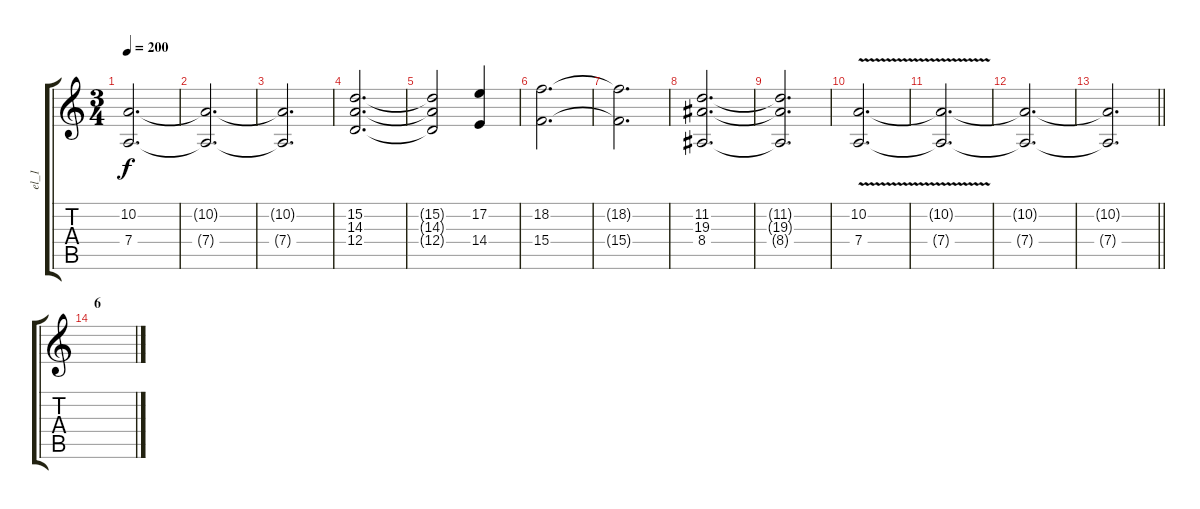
\track ("el_1" "el_1") {instrument stringensemble1}
\staff {score tabs}
\tuning (E4 B3 G3 D3 A2 D2) {hide}
\ts (3 4)
\tempo 200
\clef g2
\ks c
(10.2{t} 7.4{t}).2{d dy f} |
(10.2{t} 7.4{t}).2{d} |
(10.2{t} 7.4{t}).2{d} |
(15.2 14.3 12.4).2{d} |
(15.2{t} 14.3{t} 12.4{t}).2 (17.2 14.4).4 |
(18.2 15.4).2{d} |
(18.2{t} 15.4{t}).2{d} |
(11.2 19.3 8.4).2{d} |
(11.2{t} 19.3{t} 8.4{t}).2{d} |
(10.2{v} 7.4).2{d} |
(10.2{t} 7.4{t}).2{d} |
(10.2{t} 7.4{t}).2{d} |
\barLineRight lightlight
(10.2{t} 7.4{t}).2{d} |
\section ("" "6")
